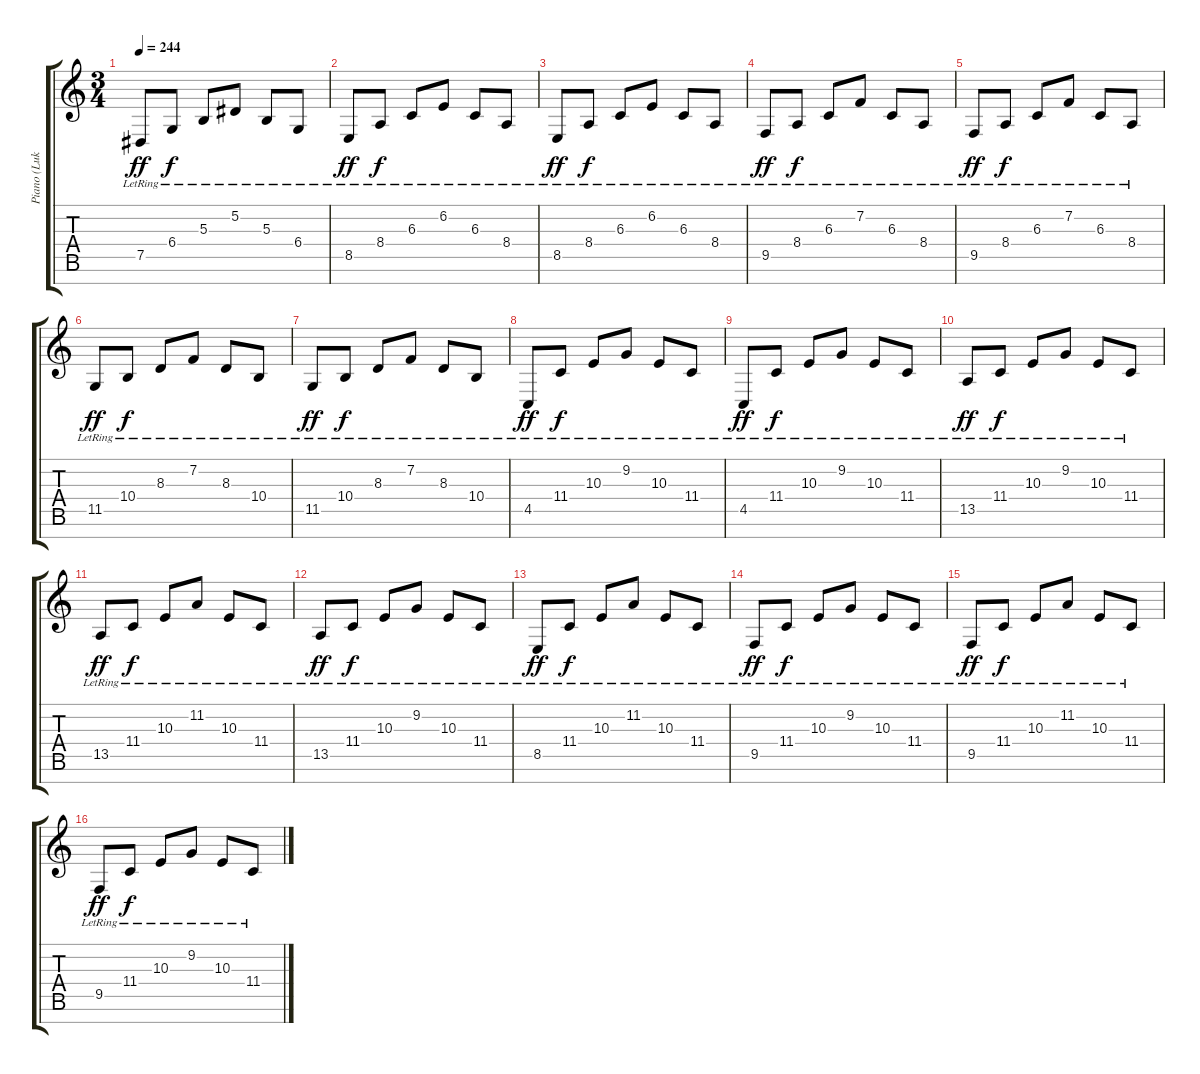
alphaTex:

\track ("Piano (Luke)" "Piano (Luk") {instrument acousticgrandpiano}
\staff {score tabs}
\tuning (Eb4 Bb3 Gb3 Db3 Ab2 Eb1 B1) {hide}
\ts (3 4)
\tempo 244
\clef g2
\ks c
7.5{lr}.8{dy ff} 6.4{lr}.8{dy f} 5.3{lr}.8 5.2{lr}.8 5.3{lr}.8 6.4{lr}.8 |
8.5{lr}.8{dy ff} 8.4{lr}.8{dy f} 6.3{lr}.8 6.2{lr}.8 6.3{lr}.8 8.4{lr}.8 |
8.5{lr}.8{dy ff} 8.4{lr}.8{dy f} 6.3{lr}.8 6.2{lr}.8 6.3{lr}.8 8.4{lr}.8 |
9.5{lr}.8{dy ff} 8.4{lr}.8{dy f} 6.3{lr}.8 7.2{lr}.8 6.3{lr}.8 8.4{lr}.8 |
9.5{lr}.8{dy ff} 8.4{lr}.8{dy f} 6.3{lr}.8 7.2{lr}.8 6.3{lr}.8 8.4{lr}.8 |
11.5{lr}.8{dy ff} 10.4{lr}.8{dy f} 8.3{lr}.8 7.2{lr}.8 8.3{lr}.8 10.4{lr}.8 |
11.5{lr}.8{dy ff} 10.4{lr}.8{dy f} 8.3{lr}.8 7.2{lr}.8 8.3{lr}.8 10.4{lr}.8 |
4.5{lr}.8{dy ff} 11.4{lr}.8{dy f} 10.3{lr}.8 9.2{lr}.8 10.3{lr}.8 11.4{lr}.8 |
4.5{lr}.8{dy ff} 11.4{lr}.8{dy f} 10.3{lr}.8 9.2{lr}.8 10.3{lr}.8 11.4{lr}.8 |
13.5{lr}.8{dy ff} 11.4{lr}.8{dy f} 10.3{lr}.8 9.2{lr}.8 10.3{lr}.8 11.4{lr}.8 |
13.5{lr}.8{dy ff} 11.4{lr}.8{dy f} 10.3{lr}.8 11.2{lr}.8 10.3{lr}.8 11.4{lr}.8 |
13.5{lr}.8{dy ff} 11.4{lr}.8{dy f} 10.3{lr}.8 9.2{lr}.8 10.3{lr}.8 11.4{lr}.8 |
8.5{lr}.8{dy ff} 11.4{lr}.8{dy f} 10.3{lr}.8 11.2{lr}.8 10.3{lr}.8 11.4{lr}.8 |
9.5{lr}.8{dy ff} 11.4{lr}.8{dy f} 10.3{lr}.8 9.2{lr}.8 10.3{lr}.8 11.4{lr}.8 |
9.5{lr}.8{dy ff} 11.4{lr}.8{dy f} 10.3{lr}.8 11.2{lr}.8 10.3{lr}.8 11.4{lr}.8 |
9.5{lr}.8{dy ff} 11.4{lr}.8{dy f} 10.3{lr}.8 9.2{lr}.8 10.3{lr}.8 11.4{lr}.8
